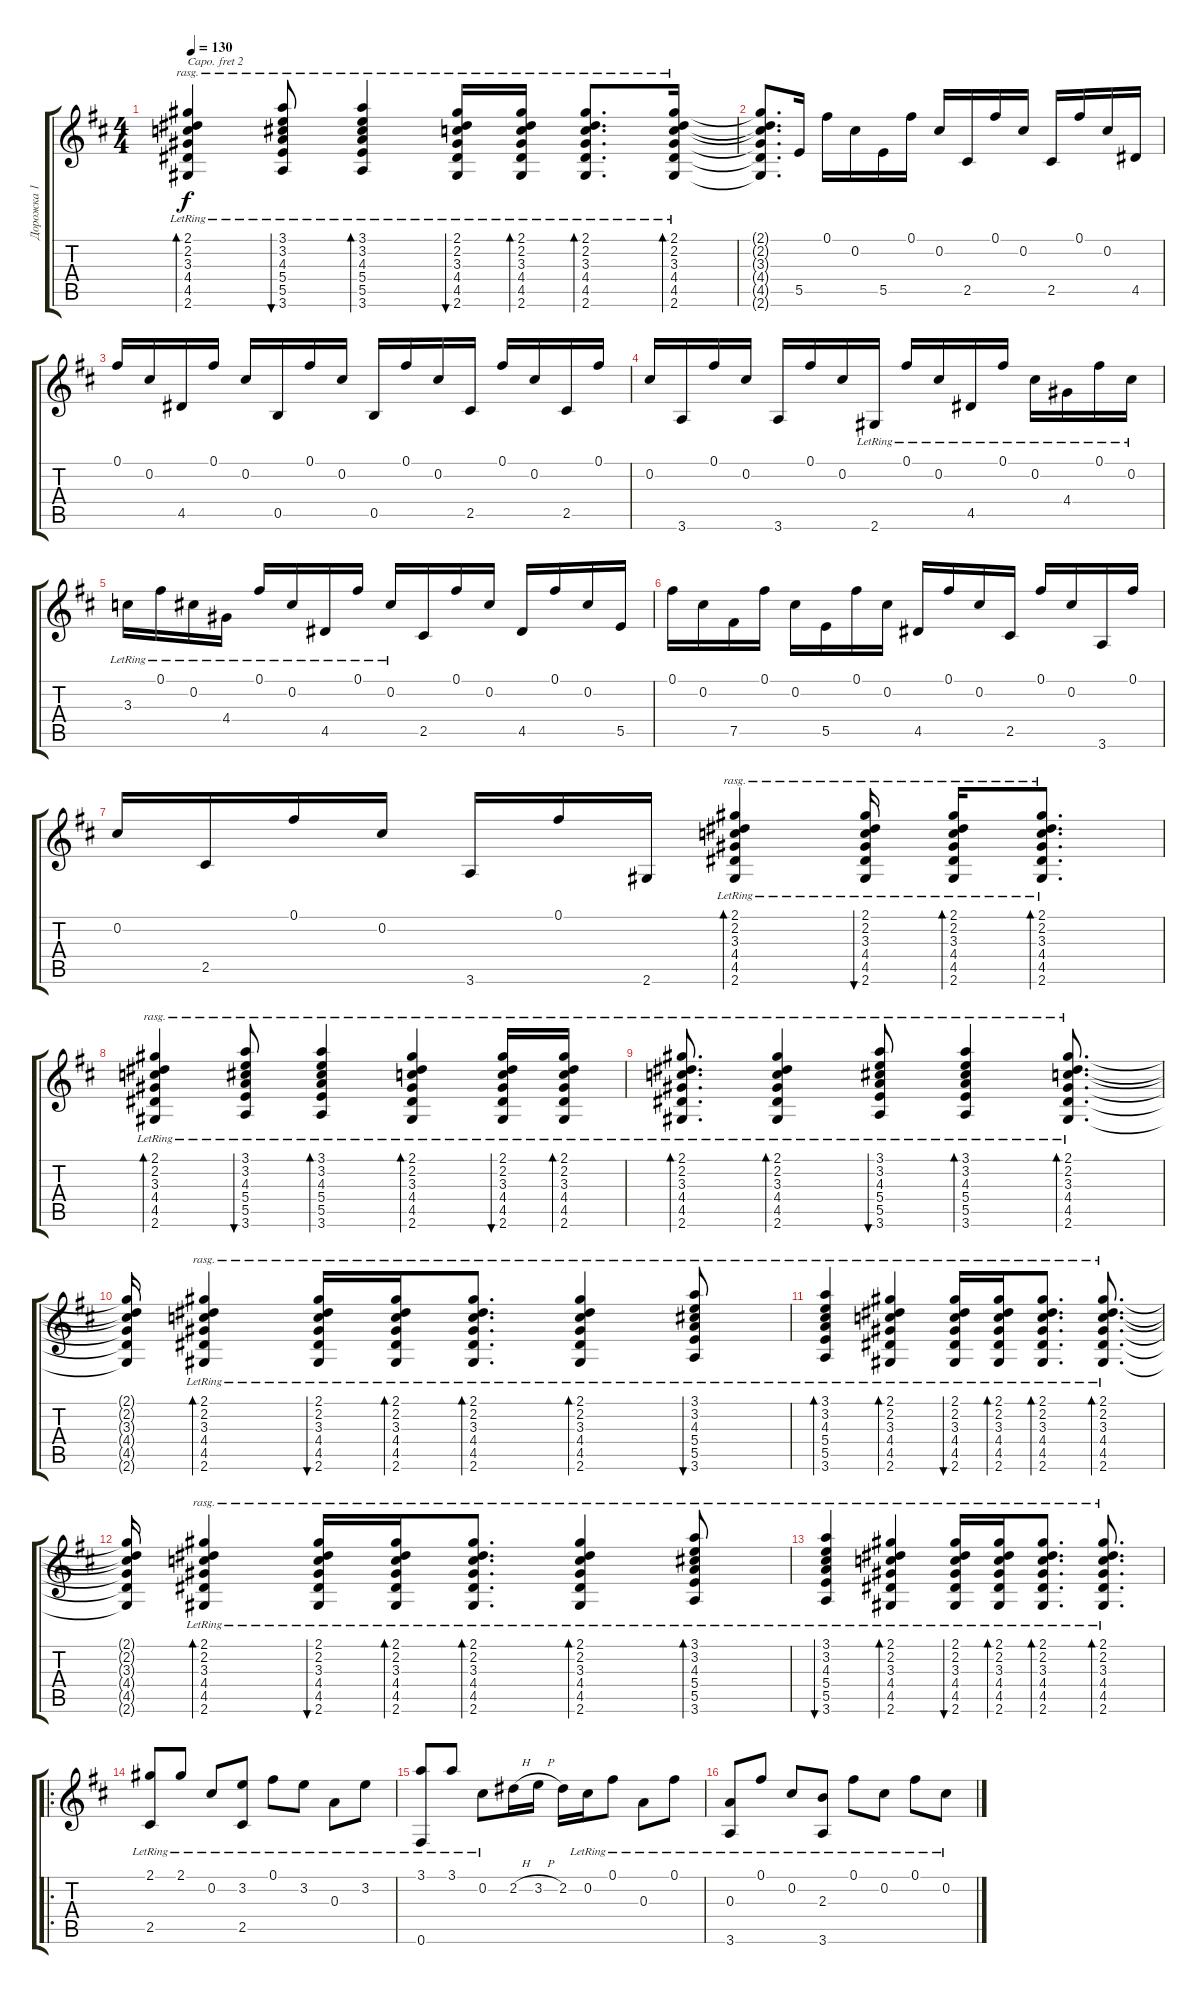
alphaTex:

\track ("Дорожка 1" "Дорожка 1") {instrument acousticguitarnylon}
\staff {score tabs}
\capo 2
\tuning (E4 B3 G3 D3 A2 E2) {hide}
\ts (4 4)
\tempo 130
\clef g2
\ks bminor
(2.1{lr} 2.2{lr} 3.3{lr} 4.4{lr} 4.5{lr} 2.6{lr}).4{bd 120 rasg ii dy f} (3.1{lr} 3.2{lr} 4.3{lr} 5.4{lr} 5.5{lr} 3.6{lr}).8{bu 120 rasg ii} (3.1{lr} 3.2{lr} 4.3{lr} 5.4{lr} 5.5{lr} 3.6{lr}).4{bd 120 rasg ii} (2.1{lr} 2.2{lr} 3.3{lr} 4.4{lr} 4.5{lr} 2.6{lr}).16{bu 120 rasg ii} (2.1{lr} 2.2{lr} 3.3{lr} 4.4{lr} 4.5{lr} 2.6{lr}).16{bd 120 rasg ii} (2.1{lr} 2.2{lr} 3.3{lr} 4.4{lr} 4.5{lr} 2.6{lr}).8{d bd 120 rasg ii} (2.1{lr} 2.2{lr} 3.3{lr} 4.4{lr} 4.5{lr} 2.6{lr}).16{bd 120 rasg ii} |
(2.1{t} 2.2{t} 3.3{t} 4.4{t} 4.5{t} 2.6{t}).8{d} 5.5.16 0.1.16 0.2.16 5.5.16 0.1.16 0.2.16 2.5.16 0.1.16 0.2.16 2.5.16 0.1.16 0.2.16 4.5.16 |
0.1.16 0.2.16 4.5.16 0.1.16 0.2.16 0.5.16 0.1.16 0.2.16 0.5.16 0.1.16 0.2.16 2.5.16 0.1.16 0.2.16 2.5.16 0.1.16 |
0.2.16 3.6.16 0.1.16 0.2.16 3.6.16 0.1.16 0.2.16 2.6{lr}.16 0.1{lr}.16 0.2{lr}.16 4.5{lr}.16 0.1{lr}.16 0.2{lr}.16 4.4{lr}.16 0.1{lr}.16 0.2{lr}.16 |
3.3{lr}.16 0.1{lr}.16 0.2{lr}.16 4.4{lr}.16 0.1{lr}.16 0.2{lr}.16 4.5{lr}.16 0.1{lr}.16 0.2{lr}.16 2.5.16 0.1.16 0.2.16 4.5.16 0.1.16 0.2.16 5.5.16 |
0.1.16 0.2.16 7.5.16 0.1.16 0.2.16 5.5.16 0.1.16 0.2.16 4.5.16 0.1.16 0.2.16 2.5.16 0.1.16 0.2.16 3.6.16 0.1.16 |
0.2.16 2.5.16 0.1.16 0.2.16 3.6.16 0.1.16 2.6.16 (2.1{lr} 2.2{lr} 3.3{lr} 4.4{lr} 4.5{lr} 2.6{lr}).4{bd 120 rasg ii} (2.1{lr} 2.2{lr} 3.3{lr} 4.4{lr} 4.5{lr} 2.6{lr}).16{bu 120 rasg ii} (2.1{lr} 2.2{lr} 3.3{lr} 4.4{lr} 4.5{lr} 2.6{lr}).16{bd 120 rasg ii} (2.1{lr} 2.2{lr} 3.3{lr} 4.4{lr} 4.5{lr} 2.6{lr}).8{d bd 120 rasg ii} |
(2.1{lr} 2.2{lr} 3.3{lr} 4.4{lr} 4.5{lr} 2.6{lr}).4{bd 120 rasg ii} (3.1{lr} 3.2{lr} 4.3{lr} 5.4{lr} 5.5{lr} 3.6{lr}).8{bu 120 rasg ii} (3.1{lr} 3.2{lr} 4.3{lr} 5.4{lr} 5.5{lr} 3.6{lr}).4{bd 120 rasg ii} (2.1{lr} 2.2{lr} 3.3{lr} 4.4{lr} 4.5{lr} 2.6{lr}).4{bd 120 rasg ii} (2.1{lr} 2.2{lr} 3.3{lr} 4.4{lr} 4.5{lr} 2.6{lr}).16{bu 120 rasg ii} (2.1{lr} 2.2{lr} 3.3{lr} 4.4{lr} 4.5{lr} 2.6{lr}).16{bd 120 rasg ii} |
(2.1{lr} 2.2{lr} 3.3{lr} 4.4{lr} 4.5{lr} 2.6{lr}).8{d bd 120 rasg ii} (2.1{lr} 2.2{lr} 3.3{lr} 4.4{lr} 4.5{lr} 2.6{lr}).4{bd 120 rasg ii} (3.1{lr} 3.2{lr} 4.3{lr} 5.4{lr} 5.5{lr} 3.6{lr}).8{bu 120 rasg ii} (3.1{lr} 3.2{lr} 4.3{lr} 5.4{lr} 5.5{lr} 3.6{lr}).4{bd 120 rasg ii} (2.1{lr} 2.2{lr} 3.3{lr} 4.4{lr} 4.5{lr} 2.6{lr}).8{d bd 120 rasg ii} |
(2.1{t} 2.2{t} 3.3{t} 4.4{t} 4.5{t} 2.6{t}).16 (2.1{lr} 2.2{lr} 3.3{lr} 4.4{lr} 4.5{lr} 2.6{lr}).4{bd 120 rasg ii} (2.1{lr} 2.2{lr} 3.3{lr} 4.4{lr} 4.5{lr} 2.6{lr}).16{bu 120 rasg ii} (2.1{lr} 2.2{lr} 3.3{lr} 4.4{lr} 4.5{lr} 2.6{lr}).16{bd 120 rasg ii} (2.1{lr} 2.2{lr} 3.3{lr} 4.4{lr} 4.5{lr} 2.6{lr}).8{d bd 120 rasg ii} (2.1{lr} 2.2{lr} 3.3{lr} 4.4{lr} 4.5{lr} 2.6{lr}).4{bd 120 rasg ii} (3.1{lr} 3.2{lr} 4.3{lr} 5.4{lr} 5.5{lr} 3.6{lr}).8{bu 120 rasg ii} |
(3.1{lr} 3.2{lr} 4.3{lr} 5.4{lr} 5.5{lr} 3.6{lr}).4{bd 120 rasg ii} (2.1{lr} 2.2{lr} 3.3{lr} 4.4{lr} 4.5{lr} 2.6{lr}).4{bd 120 rasg ii} (2.1{lr} 2.2{lr} 3.3{lr} 4.4{lr} 4.5{lr} 2.6{lr}).16{bu 120 rasg ii} (2.1{lr} 2.2{lr} 3.3{lr} 4.4{lr} 4.5{lr} 2.6{lr}).16{bd 120 rasg ii} (2.1{lr} 2.2{lr} 3.3{lr} 4.4{lr} 4.5{lr} 2.6{lr}).8{d bd 120 rasg ii} (2.1{lr} 2.2{lr} 3.3{lr} 4.4{lr} 4.5{lr} 2.6{lr}).8{d bd 120 rasg ii} |
(2.1{t} 2.2{t} 3.3{t} 4.4{t} 4.5{t} 2.6{t}).16 (2.1{lr} 2.2{lr} 3.3{lr} 4.4{lr} 4.5{lr} 2.6{lr}).4{bd 120 rasg ii} (2.1{lr} 2.2{lr} 3.3{lr} 4.4{lr} 4.5{lr} 2.6{lr}).16{bu 120 rasg ii} (2.1{lr} 2.2{lr} 3.3{lr} 4.4{lr} 4.5{lr} 2.6{lr}).16{bd 120 rasg ii} (2.1{lr} 2.2{lr} 3.3{lr} 4.4{lr} 4.5{lr} 2.6{lr}).8{d bd 120 rasg ii} (2.1{lr} 2.2{lr} 3.3{lr} 4.4{lr} 4.5{lr} 2.6{lr}).4{bd 120 rasg ii} (3.1{lr} 3.2{lr} 4.3{lr} 5.4{lr} 5.5{lr} 3.6{lr}).8{bd 120 rasg ii} |
(3.1{lr} 3.2{lr} 4.3{lr} 5.4{lr} 5.5{lr} 3.6{lr}).4{bu 120 rasg ii} (2.1{lr} 2.2{lr} 3.3{lr} 4.4{lr} 4.5{lr} 2.6{lr}).4{bd 120 rasg ii} (2.1{lr} 2.2{lr} 3.3{lr} 4.4{lr} 4.5{lr} 2.6{lr}).16{bu 120 rasg ii} (2.1{lr} 2.2{lr} 3.3{lr} 4.4{lr} 4.5{lr} 2.6{lr}).16{bd 120 rasg ii} (2.1{lr} 2.2{lr} 3.3{lr} 4.4{lr} 4.5{lr} 2.6{lr}).8{d bd 120 rasg ii} (2.1{lr} 2.2{lr} 3.3{lr} 4.4{lr} 4.5{lr} 2.6{lr}).8{d bd 120 rasg ii} |
\ro
(2.1{lr} 2.5{lr}).8 2.1{lr}.8 0.2{lr}.8 (3.2{lr} 2.5{lr}).8 0.1{lr}.8 3.2{lr}.8 0.3{lr}.8 3.2{lr}.8 |
(3.1{lr} 0.6{lr}).8 3.1{lr}.8 0.2{lr}.8 2.2{h}.16 3.2{h}.16 2.2.16 0.2{lr}.16 0.1{lr}.8 0.3{lr}.8 0.1{lr}.8 |
(0.3{lr} 3.6{lr}).8 0.1{lr}.8 0.2{lr}.8 (2.3{lr} 3.6{lr}).8 0.1{lr}.8 0.2{lr}.8 0.1{lr}.8 0.2{lr}.8
